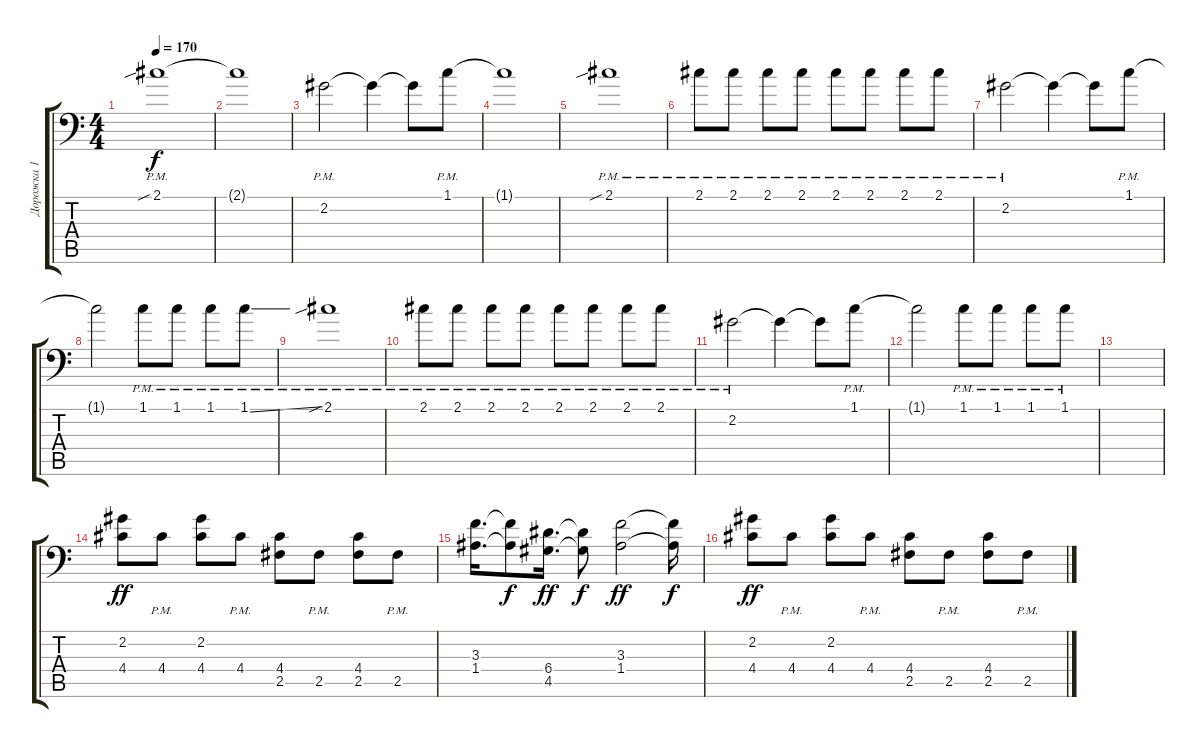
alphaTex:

\track ("Дорожка 1" "Дорожка 1") {instrument distortionguitar}
\staff {score tabs}
\tuning (B3 Gb3 D3 A2 E2 A1) {hide}
\ts (4 4)
\tempo 170
\clef f4
\ks c
2.1{sib pm}.1{dy f} |
2.1{t}.1 |
2.2{pm}.2 2.2{t}.4 2.2{t}.8 1.1{pm}.8 |
1.1{t}.1 |
2.1{sib pm}.1 |
2.1{pm}.8 2.1{pm}.8 2.1{pm}.8 2.1{pm}.8 2.1{pm}.8 2.1{pm}.8 2.1{pm}.8 2.1{pm}.8 |
2.2{pm}.2 2.2{t}.4 2.2{t}.8 1.1{pm}.8 |
1.1{t}.2 1.1{pm}.8 1.1{pm}.8 1.1{pm}.8 1.1{ss pm}.8 |
2.1{sib pm}.1 |
2.1{pm}.8 2.1{pm}.8 2.1{pm}.8 2.1{pm}.8 2.1{pm}.8 2.1{pm}.8 2.1{pm}.8 2.1{pm}.8 |
2.2{pm}.2 2.2{t}.4 2.2{t}.8 1.1{pm}.8 |
1.1{t}.2 1.1{pm}.8 1.1{pm}.8 1.1{pm}.8 1.1{pm}.8 |
|
(2.2 4.4).8{dy ff} 4.4{pm}.8 (2.2 4.4).8 4.4{pm}.8 (4.4 2.5).8 2.5{pm}.8 (4.4 2.5).8 2.5{pm}.8 |
(3.3 1.4).16{d} (3.3{t} 1.4{t}).8{dy f} (6.4 4.5).16{d dy ff} (6.4{t} 4.5{t}).8{dy f} (3.3 1.4).2{dy ff} (3.3{t} 1.4{t}).16{dy f} |
(2.2 4.4).8{dy ff} 4.4{pm}.8 (2.2 4.4).8 4.4{pm}.8 (4.4 2.5).8 2.5{pm}.8 (4.4 2.5).8 2.5{pm}.8
